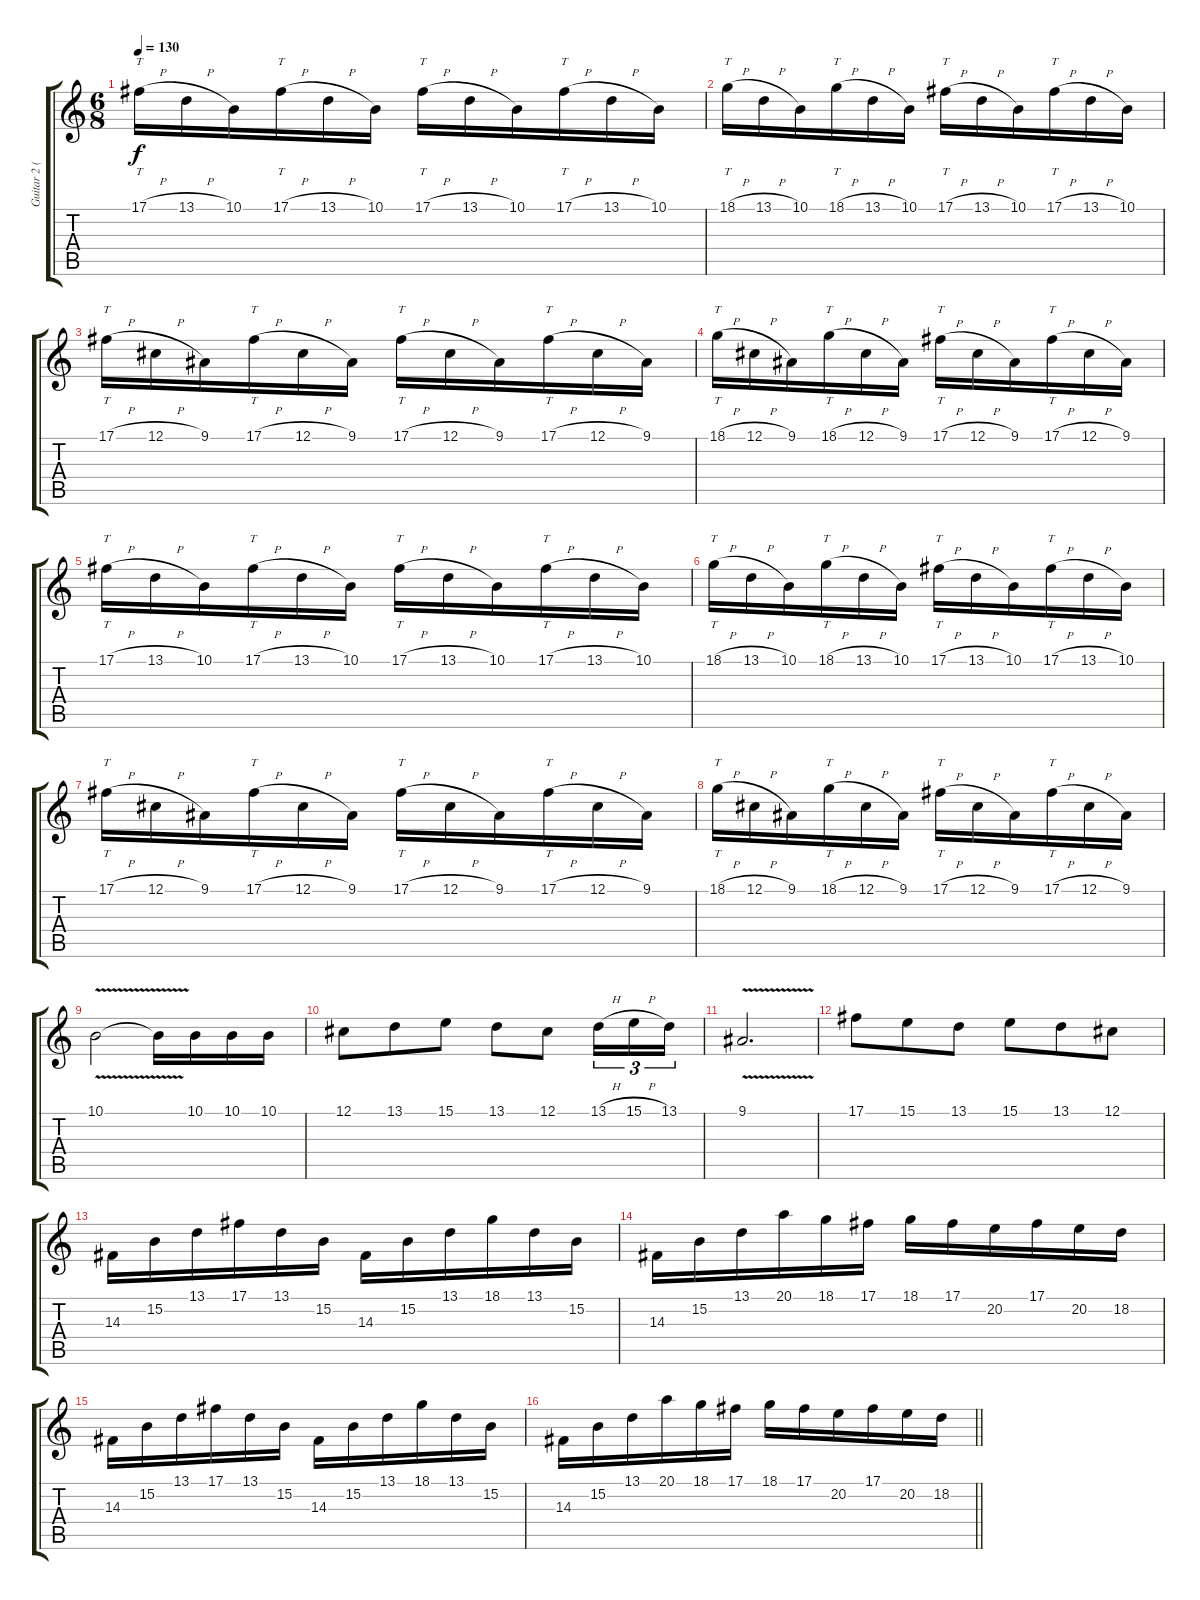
\track ("Guitar 2 (Left)" "Guitar 2 (") {solo instrument brightacousticpiano}
\staff {score tabs}
\tuning (Db4 Ab3 E3 B2 Gb2 B1) {hide}
\ts (6 8)
\tempo 130
\clef g2
\ks c
17.1{h}.16{tt dy f} 13.1{h}.16 10.1.16 17.1{h}.16{tt} 13.1{h}.16 10.1.16 17.1{h}.16{tt} 13.1{h}.16 10.1.16 17.1{h}.16{tt} 13.1{h}.16 10.1.16 |
18.1{h}.16{tt} 13.1{h}.16 10.1.16 18.1{h}.16{tt} 13.1{h}.16 10.1.16 17.1{h}.16{tt} 13.1{h}.16 10.1.16 17.1{h}.16{tt} 13.1{h}.16 10.1.16 |
17.1{h}.16{tt} 12.1{h}.16 9.1.16 17.1{h}.16{tt} 12.1{h}.16 9.1.16 17.1{h}.16{tt} 12.1{h}.16 9.1.16 17.1{h}.16{tt} 12.1{h}.16 9.1.16 |
18.1{h}.16{tt} 12.1{h}.16 9.1.16 18.1{h}.16{tt} 12.1{h}.16 9.1.16 17.1{h}.16{tt} 12.1{h}.16 9.1.16 17.1{h}.16{tt} 12.1{h}.16 9.1.16 |
17.1{h}.16{tt} 13.1{h}.16 10.1.16 17.1{h}.16{tt} 13.1{h}.16 10.1.16 17.1{h}.16{tt} 13.1{h}.16 10.1.16 17.1{h}.16{tt} 13.1{h}.16 10.1.16 |
18.1{h}.16{tt} 13.1{h}.16 10.1.16 18.1{h}.16{tt} 13.1{h}.16 10.1.16 17.1{h}.16{tt} 13.1{h}.16 10.1.16 17.1{h}.16{tt} 13.1{h}.16 10.1.16 |
17.1{h}.16{tt} 12.1{h}.16 9.1.16 17.1{h}.16{tt} 12.1{h}.16 9.1.16 17.1{h}.16{tt} 12.1{h}.16 9.1.16 17.1{h}.16{tt} 12.1{h}.16 9.1.16 |
18.1{h}.16{tt} 12.1{h}.16 9.1.16 18.1{h}.16{tt} 12.1{h}.16 9.1.16 17.1{h}.16{tt} 12.1{h}.16 9.1.16 17.1{h}.16{tt} 12.1{h}.16 9.1.16 |
10.1{v}.2 10.1{t}.16 10.1.16 10.1.16 10.1.16 |
12.1.8 13.1.8 15.1.8 13.1.8 12.1.8 13.1{h}.16{tu (3 2)} 15.1{h}.16{tu (3 2)} 13.1.16{tu (3 2)} |
9.1{v}.2{d} |
17.1.8 15.1.8 13.1.8 15.1.8 13.1.8 12.1.8 |
14.3.16 15.2.16 13.1.16 17.1.16 13.1.16 15.2.16 14.3.16 15.2.16 13.1.16 18.1.16 13.1.16 15.2.16 |
14.3.16 15.2.16 13.1.16 20.1.16 18.1.16 17.1.16 18.1.16 17.1.16 20.2.16 17.1.16 20.2.16 18.2.16 |
14.3.16 15.2.16 13.1.16 17.1.16 13.1.16 15.2.16 14.3.16 15.2.16 13.1.16 18.1.16 13.1.16 15.2.16 |
\barLineRight lightlight
14.3.16 15.2.16 13.1.16 20.1.16 18.1.16 17.1.16 18.1.16 17.1.16 20.2.16 17.1.16 20.2.16 18.2.16
